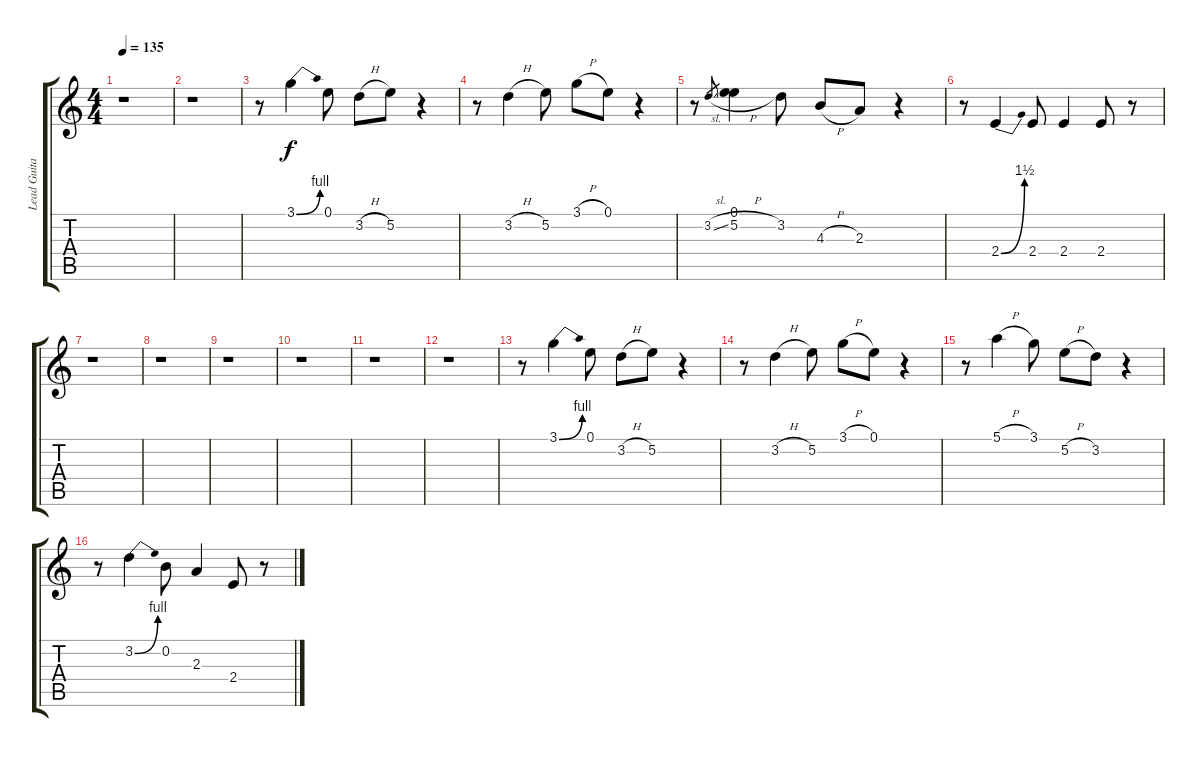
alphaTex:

\track ("Lead Guitar" "Lead Guita") {instrument distortionguitar}
\staff {score tabs}
\tuning (E4 B3 G3 D3 A2 E2) {hide}
\ts (4 4)
\tempo 135
\clef g2
\ks c
r.1{dy f} |
r.1 |
r.8 3.1{be (bend 0 0 60 4)}.4 0.1.8 3.2{h}.8 5.2.8 r.4 |
r.8 3.2{h}.4 5.2.8 3.1{h}.8 0.1.8 r.4 |
r.8 3.2{sl}.8{gr} (0.1 5.2{h}).4 3.2.8 4.3{h}.8 2.3.8 r.4 |
r.8 2.4{be (bend 0 0 60 6)}.4 2.4.8 2.4.4 2.4.8 r.8 |
r.1 |
r.1 |
r.1 |
r.1 |
r.1 |
r.1 |
r.8 3.1{be (bend 0 0 60 4)}.4 0.1.8 3.2{h}.8 5.2.8 r.4 |
r.8 3.2{h}.4 5.2.8 3.1{h}.8 0.1.8 r.4 |
r.8 5.1{h}.4 3.1.8 5.2{h}.8 3.2.8 r.4 |
r.8 3.2{be (bend 0 0 60 4)}.4 0.2.8 2.3.4 2.4.8 r.8
